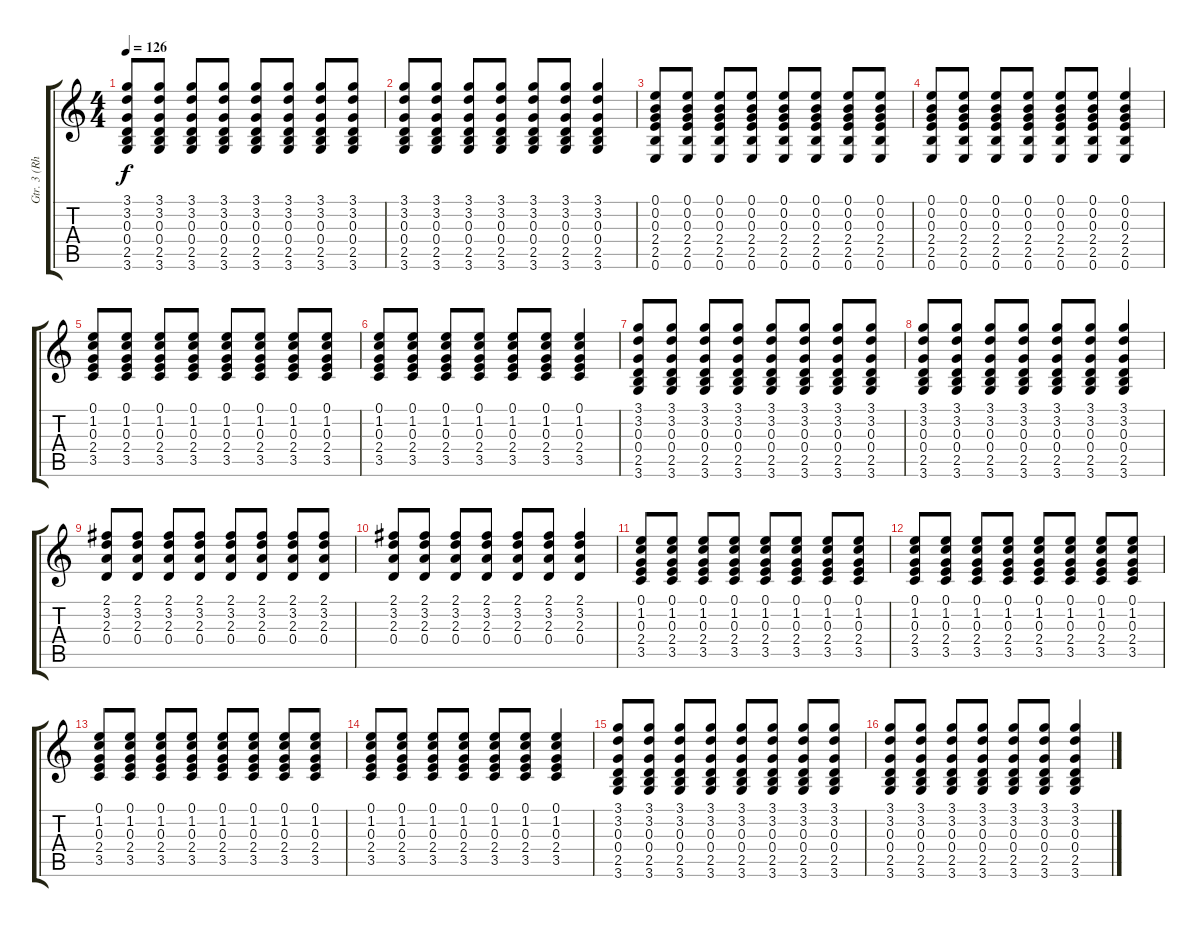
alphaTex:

\track ("Gtr. 3 (Rhythm)" "Gtr. 3 (Rh") {instrument acousticguitarsteel}
\staff {score tabs}
\tuning (E4 B3 G3 D3 A2 E2) {hide}
\ts (4 4)
\tempo 126
\clef g2
\ks c
(3.1 3.2 0.3 0.4 2.5 3.6).8{dy f} (3.1 3.2 0.3 0.4 2.5 3.6).8 (3.1 3.2 0.3 0.4 2.5 3.6).8 (3.1 3.2 0.3 0.4 2.5 3.6).8 (3.1 3.2 0.3 0.4 2.5 3.6).8 (3.1 3.2 0.3 0.4 2.5 3.6).8 (3.1 3.2 0.3 0.4 2.5 3.6).8 (3.1 3.2 0.3 0.4 2.5 3.6).8 |
(3.1 3.2 0.3 0.4 2.5 3.6).8 (3.1 3.2 0.3 0.4 2.5 3.6).8 (3.1 3.2 0.3 0.4 2.5 3.6).8 (3.1 3.2 0.3 0.4 2.5 3.6).8 (3.1 3.2 0.3 0.4 2.5 3.6).8 (3.1 3.2 0.3 0.4 2.5 3.6).8 (3.1 3.2 0.3 0.4 2.5 3.6).4 |
(0.1 0.2 0.3 2.4 2.5 0.6).8 (0.1 0.2 0.3 2.4 2.5 0.6).8 (0.1 0.2 0.3 2.4 2.5 0.6).8 (0.1 0.2 0.3 2.4 2.5 0.6).8 (0.1 0.2 0.3 2.4 2.5 0.6).8 (0.1 0.2 0.3 2.4 2.5 0.6).8 (0.1 0.2 0.3 2.4 2.5 0.6).8 (0.1 0.2 0.3 2.4 2.5 0.6).8 |
(0.1 0.2 0.3 2.4 2.5 0.6).8 (0.1 0.2 0.3 2.4 2.5 0.6).8 (0.1 0.2 0.3 2.4 2.5 0.6).8 (0.1 0.2 0.3 2.4 2.5 0.6).8 (0.1 0.2 0.3 2.4 2.5 0.6).8 (0.1 0.2 0.3 2.4 2.5 0.6).8 (0.1 0.2 0.3 2.4 2.5 0.6).4 |
(0.1 1.2 0.3 2.4 3.5).8 (0.1 1.2 0.3 2.4 3.5).8 (0.1 1.2 0.3 2.4 3.5).8 (0.1 1.2 0.3 2.4 3.5).8 (0.1 1.2 0.3 2.4 3.5).8 (0.1 1.2 0.3 2.4 3.5).8 (0.1 1.2 0.3 2.4 3.5).8 (0.1 1.2 0.3 2.4 3.5).8 |
(0.1 1.2 0.3 2.4 3.5).8 (0.1 1.2 0.3 2.4 3.5).8 (0.1 1.2 0.3 2.4 3.5).8 (0.1 1.2 0.3 2.4 3.5).8 (0.1 1.2 0.3 2.4 3.5).8 (0.1 1.2 0.3 2.4 3.5).8 (0.1 1.2 0.3 2.4 3.5).4 |
(3.1 3.2 0.3 0.4 2.5 3.6).8 (3.1 3.2 0.3 0.4 2.5 3.6).8 (3.1 3.2 0.3 0.4 2.5 3.6).8 (3.1 3.2 0.3 0.4 2.5 3.6).8 (3.1 3.2 0.3 0.4 2.5 3.6).8 (3.1 3.2 0.3 0.4 2.5 3.6).8 (3.1 3.2 0.3 0.4 2.5 3.6).8 (3.1 3.2 0.3 0.4 2.5 3.6).8 |
(3.1 3.2 0.3 0.4 2.5 3.6).8 (3.1 3.2 0.3 0.4 2.5 3.6).8 (3.1 3.2 0.3 0.4 2.5 3.6).8 (3.1 3.2 0.3 0.4 2.5 3.6).8 (3.1 3.2 0.3 0.4 2.5 3.6).8 (3.1 3.2 0.3 0.4 2.5 3.6).8 (3.1 3.2 0.3 0.4 2.5 3.6).4 |
(2.1 3.2 2.3 0.4).8 (2.1 3.2 2.3 0.4).8 (2.1 3.2 2.3 0.4).8 (2.1 3.2 2.3 0.4).8 (2.1 3.2 2.3 0.4).8 (2.1 3.2 2.3 0.4).8 (2.1 3.2 2.3 0.4).8 (2.1 3.2 2.3 0.4).8 |
(2.1 3.2 2.3 0.4).8 (2.1 3.2 2.3 0.4).8 (2.1 3.2 2.3 0.4).8 (2.1 3.2 2.3 0.4).8 (2.1 3.2 2.3 0.4).8 (2.1 3.2 2.3 0.4).8 (2.1 3.2 2.3 0.4).4 |
(0.1 1.2 0.3 2.4 3.5).8 (0.1 1.2 0.3 2.4 3.5).8 (0.1 1.2 0.3 2.4 3.5).8 (0.1 1.2 0.3 2.4 3.5).8 (0.1 1.2 0.3 2.4 3.5).8 (0.1 1.2 0.3 2.4 3.5).8 (0.1 1.2 0.3 2.4 3.5).8 (0.1 1.2 0.3 2.4 3.5).8 |
(0.1 1.2 0.3 2.4 3.5).8 (0.1 1.2 0.3 2.4 3.5).8 (0.1 1.2 0.3 2.4 3.5).8 (0.1 1.2 0.3 2.4 3.5).8 (0.1 1.2 0.3 2.4 3.5).8 (0.1 1.2 0.3 2.4 3.5).8 (0.1 1.2 0.3 2.4 3.5).8 (0.1 1.2 0.3 2.4 3.5).8 |
(0.1 1.2 0.3 2.4 3.5).8 (0.1 1.2 0.3 2.4 3.5).8 (0.1 1.2 0.3 2.4 3.5).8 (0.1 1.2 0.3 2.4 3.5).8 (0.1 1.2 0.3 2.4 3.5).8 (0.1 1.2 0.3 2.4 3.5).8 (0.1 1.2 0.3 2.4 3.5).8 (0.1 1.2 0.3 2.4 3.5).8 |
(0.1 1.2 0.3 2.4 3.5).8 (0.1 1.2 0.3 2.4 3.5).8 (0.1 1.2 0.3 2.4 3.5).8 (0.1 1.2 0.3 2.4 3.5).8 (0.1 1.2 0.3 2.4 3.5).8 (0.1 1.2 0.3 2.4 3.5).8 (0.1 1.2 0.3 2.4 3.5).4 |
(3.1 3.2 0.3 0.4 2.5 3.6).8 (3.1 3.2 0.3 0.4 2.5 3.6).8 (3.1 3.2 0.3 0.4 2.5 3.6).8 (3.1 3.2 0.3 0.4 2.5 3.6).8 (3.1 3.2 0.3 0.4 2.5 3.6).8 (3.1 3.2 0.3 0.4 2.5 3.6).8 (3.1 3.2 0.3 0.4 2.5 3.6).8 (3.1 3.2 0.3 0.4 2.5 3.6).8 |
(3.1 3.2 0.3 0.4 2.5 3.6).8 (3.1 3.2 0.3 0.4 2.5 3.6).8 (3.1 3.2 0.3 0.4 2.5 3.6).8 (3.1 3.2 0.3 0.4 2.5 3.6).8 (3.1 3.2 0.3 0.4 2.5 3.6).8 (3.1 3.2 0.3 0.4 2.5 3.6).8 (3.1 3.2 0.3 0.4 2.5 3.6).4
